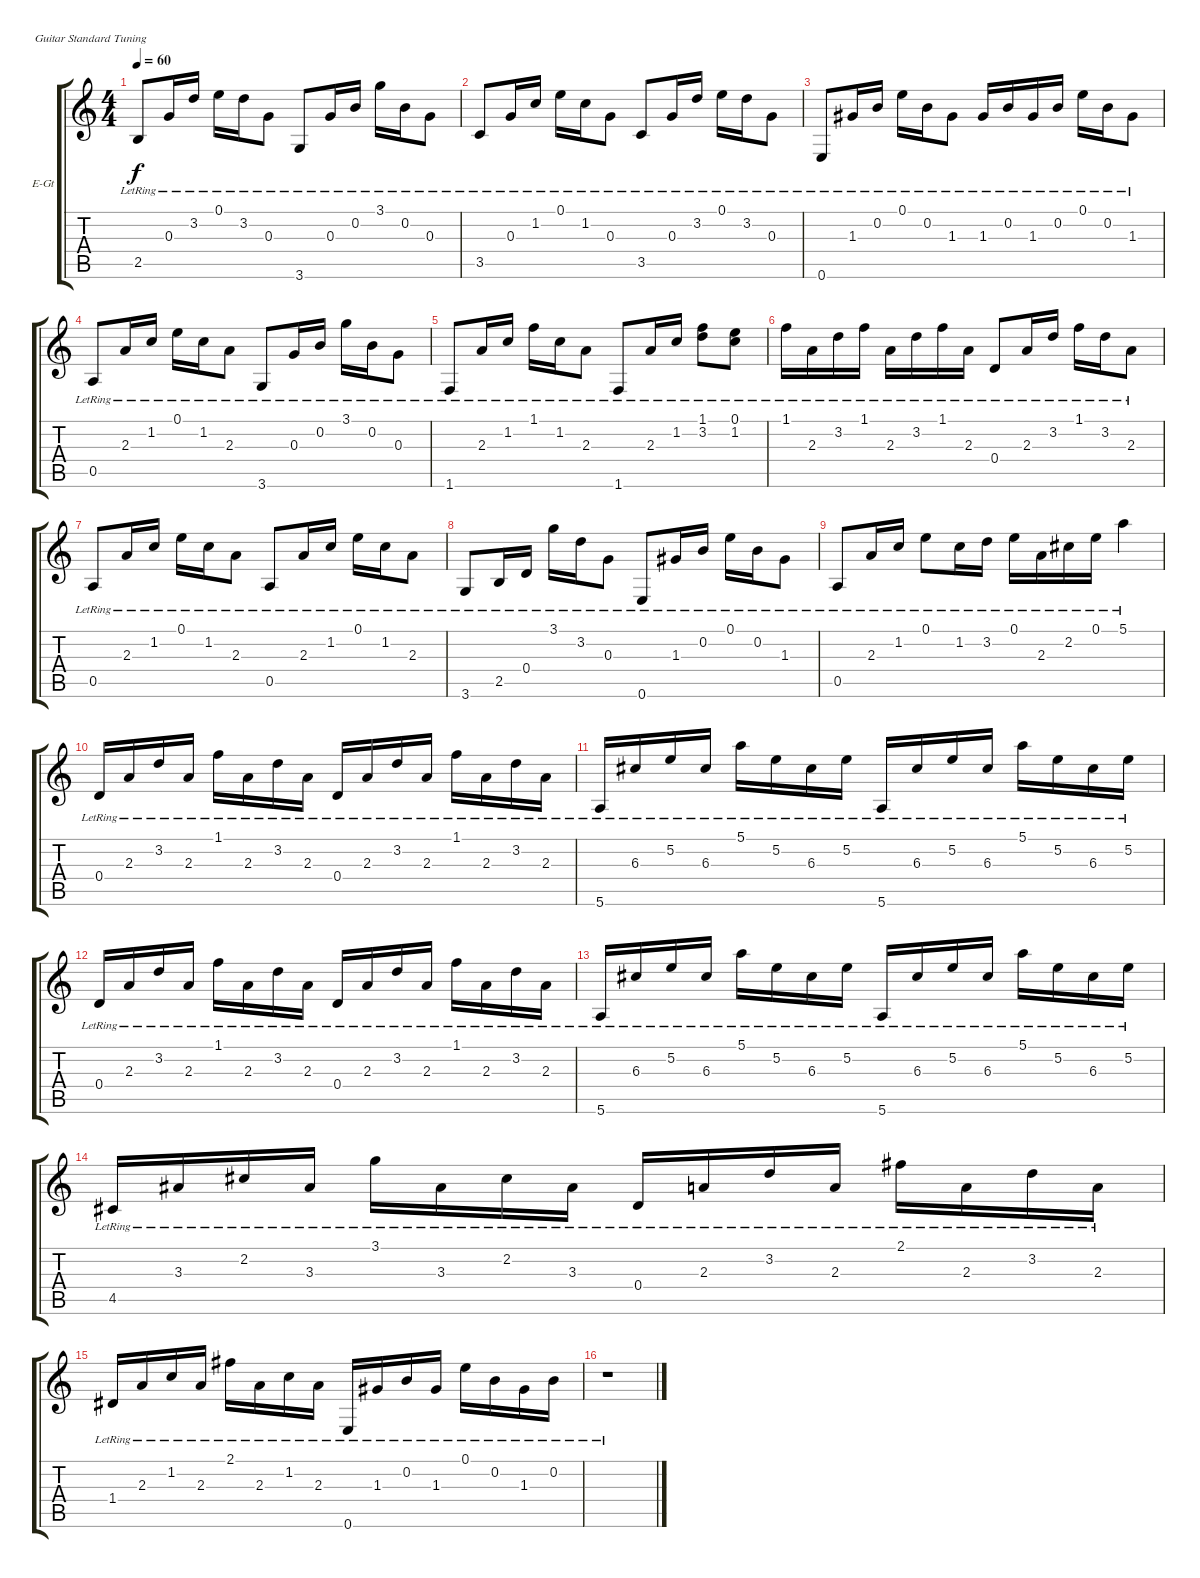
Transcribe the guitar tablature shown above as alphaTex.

\bracketExtendMode groupsimilarinstruments
\firstSystemTrackNameOrientation horizontal
\otherSystemsTrackNameOrientation horizontal
\track ("Ðèòì" "E-Gt") {instrument electricguitarclean}
\staff {score tabs}
\tuning (E4 B3 G3 D3 A2 E2)
\ts (4 4)
\tempo 60
\clef g2
\ks c
2.5{lr}.8{dy f} 0.3{lr}.16 3.2{lr}.16 0.1{lr}.16 3.2{lr}.16 0.3{lr}.8 3.6{lr}.8 0.3{lr}.16 0.2{lr}.16 3.1{lr}.16 0.2{lr}.16 0.3{lr}.8 |
3.5{lr}.8 0.3{lr}.16 1.2{lr}.16 0.1{lr}.16 1.2{lr}.16 0.3{lr}.8 3.5{lr}.8 0.3{lr}.16 3.2{lr}.16 0.1{lr}.16 3.2{lr}.16 0.3{lr}.8 |
0.6{lr}.8 1.3{lr}.16 0.2{lr}.16 0.1{lr}.16 0.2{lr}.16 1.3{lr}.8 1.3{lr}.16 0.2{lr}.16 1.3{lr}.16 0.2{lr}.16 0.1{lr}.16 0.2{lr}.16 1.3{lr}.8 |
0.5{lr}.8 2.3{lr}.16 1.2{lr}.16 0.1{lr}.16 1.2{lr}.16 2.3{lr}.8 3.6{lr}.8 0.3{lr}.16 0.2{lr}.16 3.1{lr}.16 0.2{lr}.16 0.3{lr}.8 |
1.6{lr}.8 2.3{lr}.16 1.2{lr}.16 1.1{lr}.16 1.2{lr}.16 2.3{lr}.8 1.6{lr}.8 2.3{lr}.16 1.2{lr}.16 (1.1{lr} 3.2{lr}).8 (0.1{lr} 1.2{lr}).8 |
1.1{lr}.16 2.3{lr}.16 3.2{lr}.16 1.1{lr}.16 2.3{lr}.16 3.2{lr}.16 1.1{lr}.16 2.3{lr}.16 0.4{lr}.8 2.3{lr}.16 3.2{lr}.16 1.1{lr}.16 3.2{lr}.16 2.3{lr}.8 |
0.5{lr}.8 2.3{lr}.16 1.2{lr}.16 0.1{lr}.16 1.2{lr}.16 2.3{lr}.8 0.5{lr}.8 2.3{lr}.16 1.2{lr}.16 0.1{lr}.16 1.2{lr}.16 2.3{lr}.8 |
3.6{lr}.8 2.5{lr}.16 0.4{lr}.16 3.1{lr}.16 3.2{lr}.16 0.3{lr}.8 0.6{lr}.8 1.3{lr}.16 0.2{lr}.16 0.1{lr}.16 0.2{lr}.16 1.3{lr}.8 |
0.5{lr}.8 2.3{lr}.16 1.2{lr}.16 0.1{lr}.8 1.2{lr}.16 3.2{lr}.16 0.1{lr}.16 2.3{lr}.16 2.2{lr}.16 0.1{lr}.16 5.1{lr}.4 |
0.4{lr}.16 2.3{lr}.16 3.2{lr}.16 2.3{lr}.16 1.1{lr}.16 2.3{lr}.16 3.2{lr}.16 2.3{lr}.16 0.4{lr}.16 2.3{lr}.16 3.2{lr}.16 2.3{lr}.16 1.1{lr}.16 2.3{lr}.16 3.2{lr}.16 2.3{lr}.16 |
5.6{lr}.16 6.3{lr}.16 5.2{lr}.16 6.3{lr}.16 5.1{lr}.16 5.2{lr}.16 6.3{lr}.16 5.2{lr}.16 5.6{lr}.16 6.3{lr}.16 5.2{lr}.16 6.3{lr}.16 5.1{lr}.16 5.2{lr}.16 6.3{lr}.16 5.2{lr}.16 |
0.4{lr}.16 2.3{lr}.16 3.2{lr}.16 2.3{lr}.16 1.1{lr}.16 2.3{lr}.16 3.2{lr}.16 2.3{lr}.16 0.4{lr}.16 2.3{lr}.16 3.2{lr}.16 2.3{lr}.16 1.1{lr}.16 2.3{lr}.16 3.2{lr}.16 2.3{lr}.16 |
5.6{lr}.16 6.3{lr}.16 5.2{lr}.16 6.3{lr}.16 5.1{lr}.16 5.2{lr}.16 6.3{lr}.16 5.2{lr}.16 5.6{lr}.16 6.3{lr}.16 5.2{lr}.16 6.3{lr}.16 5.1{lr}.16 5.2{lr}.16 6.3{lr}.16 5.2{lr}.16 |
4.5{lr}.16 3.3{lr}.16 2.2{lr}.16 3.3{lr}.16 3.1{lr}.16 3.3{lr}.16 2.2{lr}.16 3.3{lr}.16 0.4{lr}.16 2.3{lr}.16 3.2{lr}.16 2.3{lr}.16 2.1{lr}.16 2.3{lr}.16 3.2{lr}.16 2.3{lr}.16 |
1.4{lr}.16 2.3{lr}.16 1.2{lr}.16 2.3{lr}.16 2.1{lr}.16 2.3{lr}.16 1.2{lr}.16 2.3{lr}.16 0.6{lr}.16 1.3{lr}.16 0.2{lr}.16 1.3{lr}.16 0.1{lr}.16 0.2{lr}.16 1.3{lr}.16 0.2{lr}.16 |
r.1
